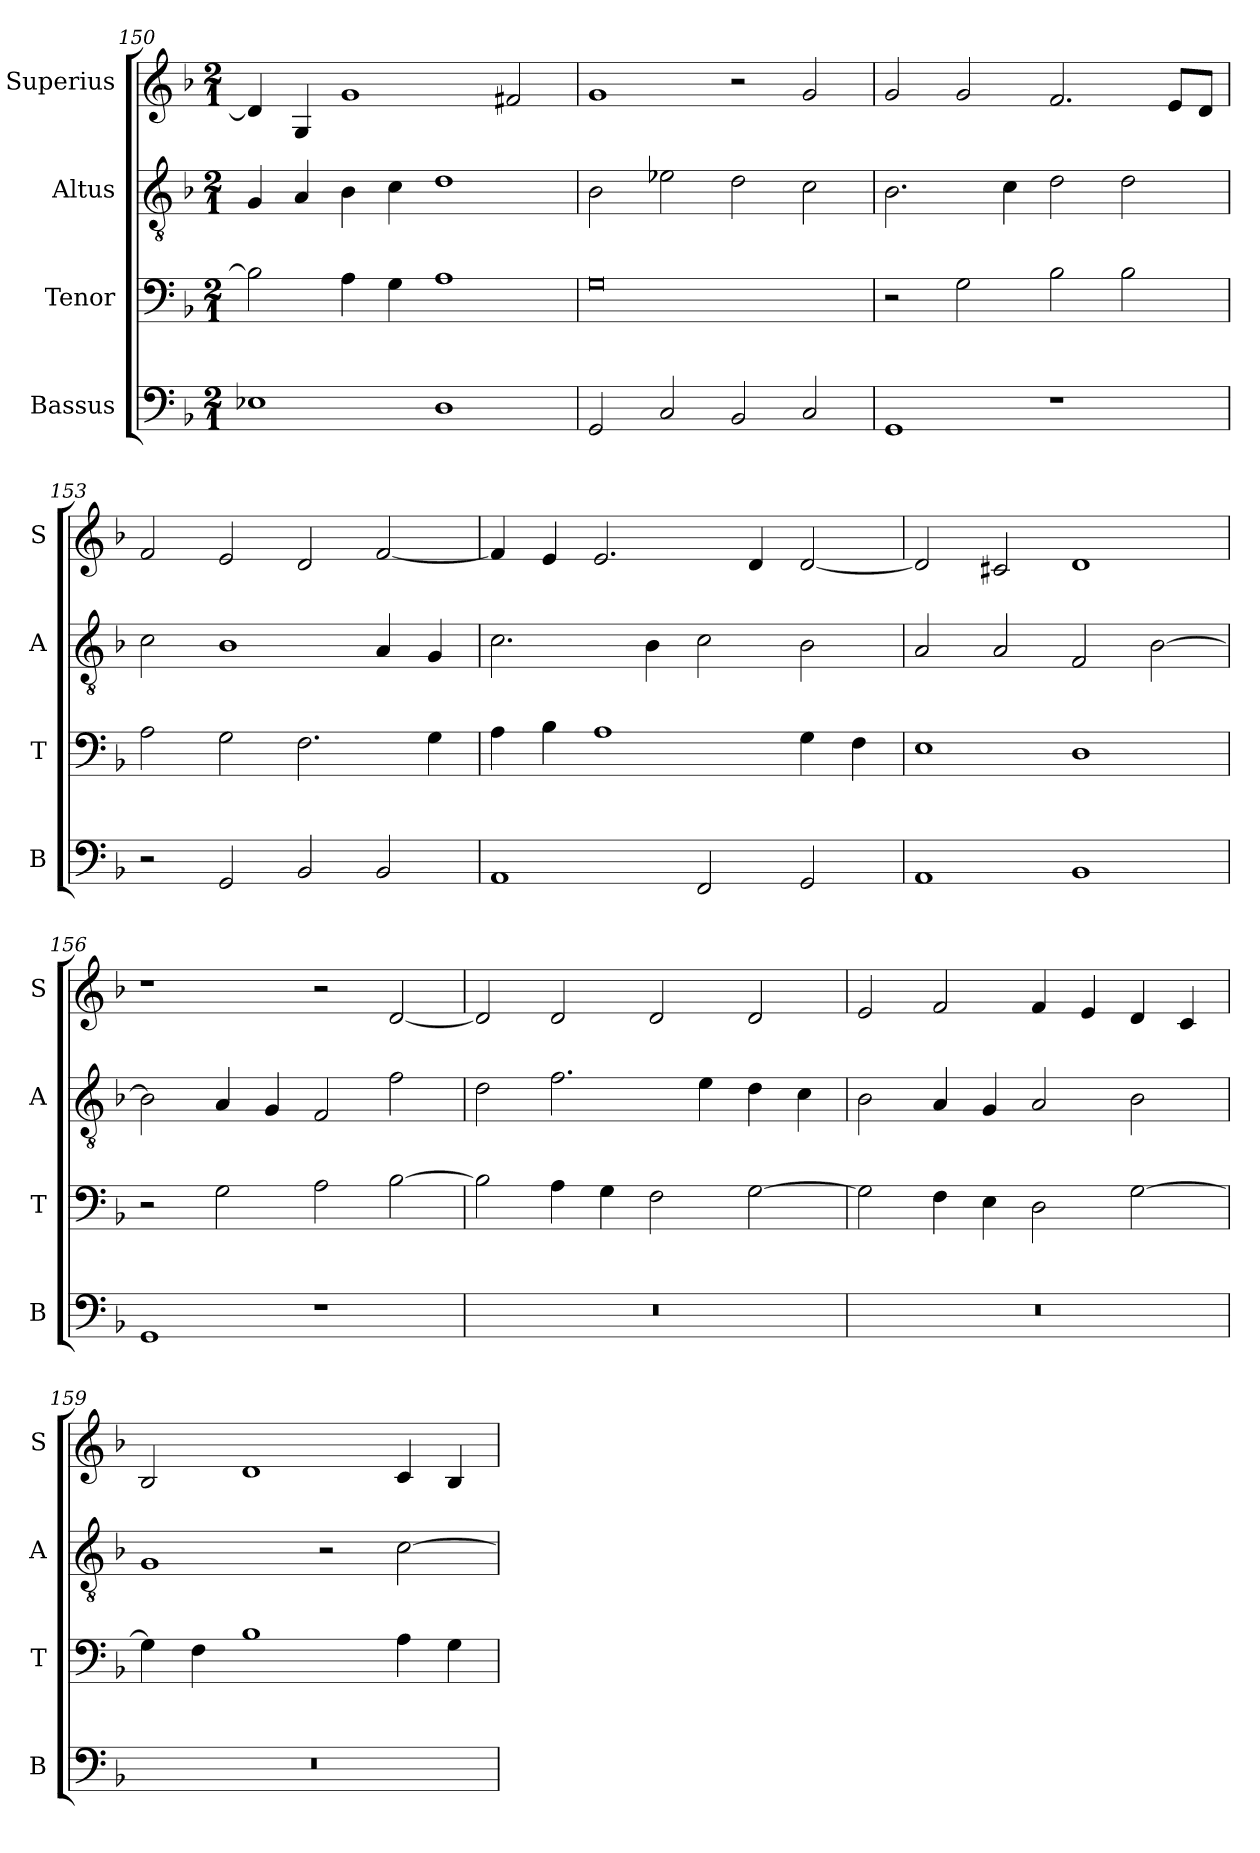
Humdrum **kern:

**kern	**kern	**kern	**kern
*part4	*part3	*part2	*part1
*staff4	*staff3	*staff2	*staff1
*I"Bassus	*I"Tenor	*I"Altus	*I"Superius
*I'B	*I'T	*I'A	*I'S
*clefF4	*clefF4	*clefGv2	*clefG2
*k[b-]	*k[b-]	*k[b-]	*k[b-]
*F:	*F:	*F:	*F:
*M2/1	*M2/1	*M2/1	*M2/1
=150	=150	=150	=150
1E-X	2B-]	4G	4d]
.	.	4A	4G
.	4A	4B-	1g
.	4G	4c	.
1D	1A	1d	.
.	.	.	2f#X
=151	=151	=151	=151
2GG	0G	2B-	1g
2C	.	2e-X	.
2BB-	.	2d	2r
2C	.	2c	2g
=152	=152	=152	=152
1GG	2r	2.B-	2g
.	2G	.	2g
.	.	4c	.
1r	2B-	2d	2.f
.	2B-	2d	.
.	.	.	8eL
.	.	.	8dJ
=153	=153	=153	=153
2r	2A	2c	2f
2GG	2G	1B-	2e
2BB-	2.F	.	2d
2BB-	.	4A	[2f
.	4G	4G	.
=154	=154	=154	=154
1AA	4A	2.c	4f]
.	4B-	.	4e
.	1A	.	2.e
.	.	4B-	.
2FF	.	2c	.
.	.	.	4d
2GG	4G	2B-	[2d
.	4F	.	.
=155	=155	=155	=155
1AA	1E	2A	2d]
.	.	2A	2c#X
1BB-	1D	2F	1d
.	.	[2B-	.
=156	=156	=156	=156
1GG	2r	2B-]	1r
.	2G	4A	.
.	.	4G	.
1r	2A	2F	2r
.	[2B-	2f	[2d
=157	=157	=157	=157
0r	2B-]	2d	2d]
.	4A	2.f	2d
.	4G	.	.
.	2F	.	2d
.	.	4e	.
.	[2G	4d	2d
.	.	4c	.
=158	=158	=158	=158
0r	2G]	2B-	2e
.	4F	4A	2f
.	4E	4G	.
.	2D	2A	4f
.	.	.	4e
.	[2G	2B-	4d
.	.	.	4c
=159	=159	=159	=159
0r	4G]	1G	2B-
.	4F	.	.
.	1B-	.	1d
.	.	2r	.
.	4A	[2c	4c
.	4G	.	4B-
=	=	=	=
*-	*-	*-	*-
